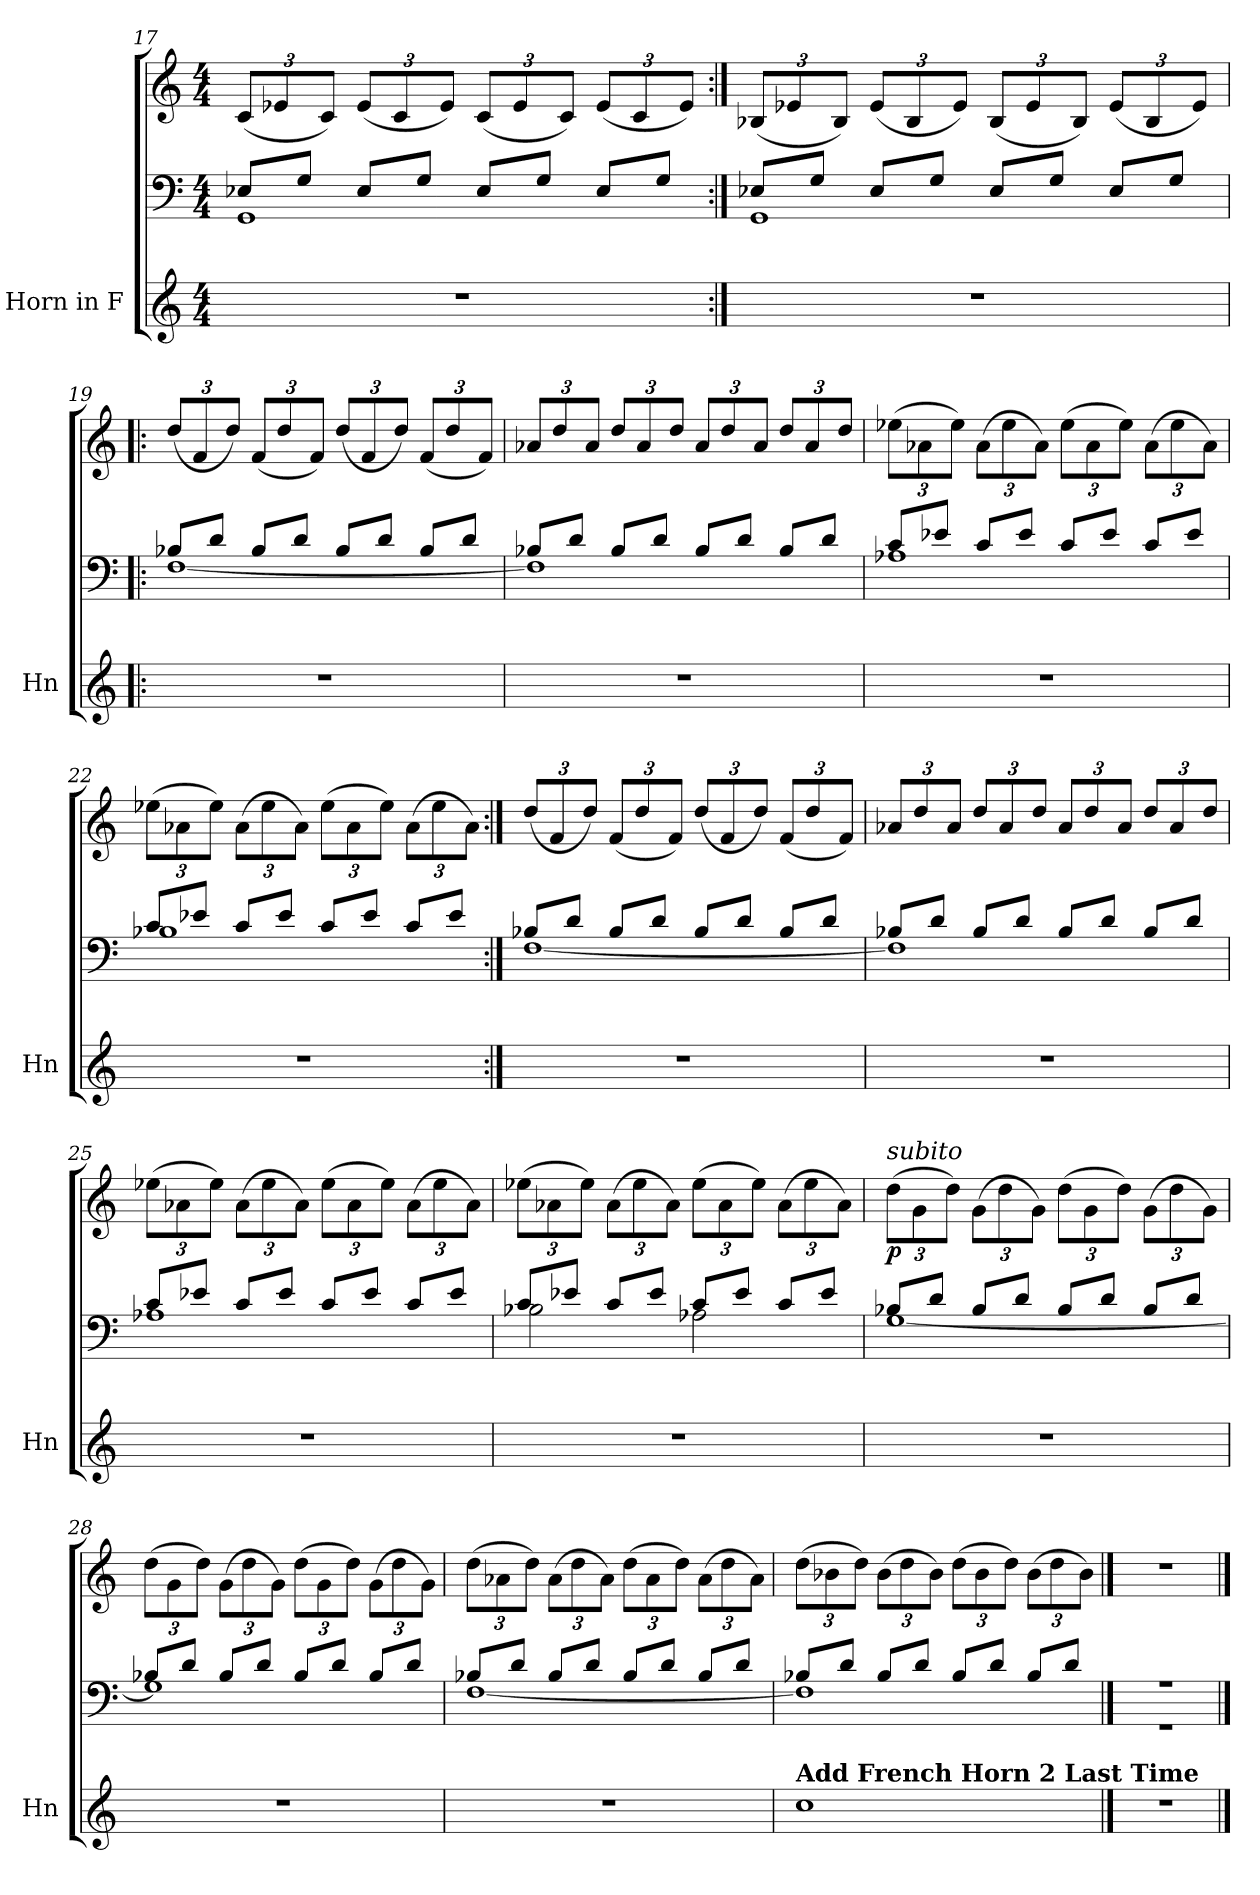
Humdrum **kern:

**kern	**kern	**kern	**dynam
*part2	*part1	*part1	*part1
*staff3	*staff2	*staff1	*staff1/2
*I"Horn in F	*	*	*
*I'Hn	*	*	*
*clefG2	*clefF4	*clefG2	*
*ITrd4c7	*	*	*
*k[b-]	*k[]	*k[]	*
*M4/4	*M4/4	*M4/4	*
=17	=17	=17	=17
*	*^	*	*
*	*	*	*Xbrackettup	*
1r	8E-X/L	1GG	(12c/L	.
.	.	.	12e-X/	.
.	8G/J	.	.	.
.	.	.	12c/J)	.
.	8E-/L	.	(12e-/L	.
.	.	.	12c/	.
.	8G/J	.	.	.
.	.	.	12e-/J)	.
.	8E-/L	.	(12c/L	.
.	.	.	12e-/	.
.	8G/J	.	.	.
.	.	.	12c/J)	.
.	8E-/L	.	(12e-/L	.
.	.	.	12c/	.
.	8G/J	.	.	.
.	.	.	12e-/J)	.
=18:|!	=18:|!	=18:|!	=18:|!	=18:|!
1r	8E-X/L	1GG	(12B-X/L	.
.	.	.	12e-X/	.
.	8G/J	.	.	.
.	.	.	12B-/J)	.
.	8E-/L	.	(12e-/L	.
.	.	.	12B-/	.
.	8G/J	.	.	.
.	.	.	12e-/J)	.
.	8E-/L	.	(12B-/L	.
.	.	.	12e-/	.
.	8G/J	.	.	.
.	.	.	12B-/J)	.
.	8E-/L	.	(12e-/L	.
.	.	.	12B-/	.
.	8G/J	.	.	.
.	.	.	12e-/J)	.
!!LO:LB:g=z
=19!|:	=19!|:	=19!|:	=19!|:	=19!|:
1r	8B-X/L	[1F	(12dd/L	.
.	.	.	12f/	.
.	8d/J	.	.	.
.	.	.	12dd/J)	.
.	8B-/L	.	(12f/L	.
.	.	.	12dd/	.
.	8d/J	.	.	.
.	.	.	12f/J)	.
.	8B-/L	.	(12dd/L	.
.	.	.	12f/	.
.	8d/J	.	.	.
.	.	.	12dd/J)	.
.	8B-/L	.	(12f/L	.
.	.	.	12dd/	.
.	8d/J	.	.	.
.	.	.	12f/J)	.
=20	=20	=20	=20	=20
1r	8B-X/L	1F]	12a-X/L	.
.	.	.	12dd/	.
.	8d/J	.	.	.
.	.	.	12a-/J	.
.	8B-/L	.	12dd/L	.
.	.	.	12a-/	.
.	8d/J	.	.	.
.	.	.	12dd/J	.
.	8B-/L	.	12a-/L	.
.	.	.	12dd/	.
.	8d/J	.	.	.
.	.	.	12a-/J	.
.	8B-/L	.	12dd/L	.
.	.	.	12a-/	.
.	8d/J	.	.	.
.	.	.	12dd/J	.
=21	=21	=21	=21	=21
1r	8c/L	1A-X	(12ee-X\L	.
.	.	.	12a-X\	.
.	8e-X/J	.	.	.
.	.	.	12ee-\J)	.
.	8c/L	.	(12a-\L	.
.	.	.	12ee-\	.
.	8e-/J	.	.	.
.	.	.	12a-\J)	.
.	8c/L	.	(12ee-\L	.
.	.	.	12a-\	.
.	8e-/J	.	.	.
.	.	.	12ee-\J)	.
.	8c/L	.	(12a-\L	.
.	.	.	12ee-\	.
.	8e-/J	.	.	.
.	.	.	12a-\J)	.
!!LO:LB:g=z
=22	=22	=22	=22	=22
1r	8c/L	1B-X	(12ee-X\L	.
.	.	.	12a-X\	.
.	8e-X/J	.	.	.
.	.	.	12ee-\J)	.
.	8c/L	.	(12a-\L	.
.	.	.	12ee-\	.
.	8e-/J	.	.	.
.	.	.	12a-\J)	.
.	8c/L	.	(12ee-\L	.
.	.	.	12a-\	.
.	8e-/J	.	.	.
.	.	.	12ee-\J)	.
.	8c/L	.	(12a-\L	.
.	.	.	12ee-\	.
.	8e-/J	.	.	.
.	.	.	12a-\J)	.
=23:|!	=23:|!	=23:|!	=23:|!	=23:|!
1r	8B-X/L	[1F	(12dd/L	.
.	.	.	12f/	.
.	8d/J	.	.	.
.	.	.	12dd/J)	.
.	8B-/L	.	(12f/L	.
.	.	.	12dd/	.
.	8d/J	.	.	.
.	.	.	12f/J)	.
.	8B-/L	.	(12dd/L	.
.	.	.	12f/	.
.	8d/J	.	.	.
.	.	.	12dd/J)	.
.	8B-/L	.	(12f/L	.
.	.	.	12dd/	.
.	8d/J	.	.	.
.	.	.	12f/J)	.
=24	=24	=24	=24	=24
1r	8B-X/L	1F]	12a-X/L	.
.	.	.	12dd/	.
.	8d/J	.	.	.
.	.	.	12a-/J	.
.	8B-/L	.	12dd/L	.
.	.	.	12a-/	.
.	8d/J	.	.	.
.	.	.	12dd/J	.
.	8B-/L	.	12a-/L	.
.	.	.	12dd/	.
.	8d/J	.	.	.
.	.	.	12a-/J	.
.	8B-/L	.	12dd/L	.
.	.	.	12a-/	.
.	8d/J	.	.	.
.	.	.	12dd/J	.
!!LO:LB:g=z
=25	=25	=25	=25	=25
1r	8c/L	1A-X	(12ee-X\L	.
.	.	.	12a-X\	.
.	8e-X/J	.	.	.
.	.	.	12ee-\J)	.
.	8c/L	.	(12a-\L	.
.	.	.	12ee-\	.
.	8e-/J	.	.	.
.	.	.	12a-\J)	.
.	8c/L	.	(12ee-\L	.
.	.	.	12a-\	.
.	8e-/J	.	.	.
.	.	.	12ee-\J)	.
.	8c/L	.	(12a-\L	.
.	.	.	12ee-\	.
.	8e-/J	.	.	.
.	.	.	12a-\J)	.
=26	=26	=26	=26	=26
1r	8c/L	2B-X\	(12ee-X\L	.
.	.	.	12a-X\	.
.	8e-X/J	.	.	.
.	.	.	12ee-\J)	.
.	8c/L	.	(12a-\L	.
.	.	.	12ee-\	.
.	8e-/J	.	.	.
.	.	.	12a-\J)	.
.	8c/L	2A-X\	(12ee-\L	.
.	.	.	12a-\	.
.	8e-/J	.	.	.
.	.	.	12ee-\J)	.
.	8c/L	.	(12a-\L	.
.	.	.	12ee-\	.
.	8e-/J	.	.	.
.	.	.	12a-\J)	.
=27	=27	=27	=27	=27
!	!	!	!LO:TX:a:i:t=subito	!
!	!	!	!	!LO:DY:b
1r	8B-X/L	[1G	(12dd\L	p
.	.	.	12g\	.
.	8d/J	.	.	.
.	.	.	12dd\J)	.
.	8B-/L	.	(12g\L	.
.	.	.	12dd\	.
.	8d/J	.	.	.
.	.	.	12g\J)	.
.	8B-/L	.	(12dd\L	.
.	.	.	12g\	.
.	8d/J	.	.	.
.	.	.	12dd\J)	.
.	8B-/L	.	(12g\L	.
.	.	.	12dd\	.
.	8d/J	.	.	.
.	.	.	12g\J)	.
!!LO:LB:g=z
=28	=28	=28	=28	=28
1r	8B-X/L	1G]	(12dd\L	.
.	.	.	12g\	.
.	8d/J	.	.	.
.	.	.	12dd\J)	.
.	8B-/L	.	(12g\L	.
.	.	.	12dd\	.
.	8d/J	.	.	.
.	.	.	12g\J)	.
.	8B-/L	.	(12dd\L	.
.	.	.	12g\	.
.	8d/J	.	.	.
.	.	.	12dd\J)	.
.	8B-/L	.	(12g\L	.
.	.	.	12dd\	.
.	8d/J	.	.	.
.	.	.	12g\J)	.
=29	=29	=29	=29	=29
1r	8B-X/L	[1F	(12dd\L	.
.	.	.	12a-X\	.
.	8d/J	.	.	.
.	.	.	12dd\J)	.
.	8B-/L	.	(12a-\L	.
.	.	.	12dd\	.
.	8d/J	.	.	.
.	.	.	12a-\J)	.
.	8B-/L	.	(12dd\L	.
.	.	.	12a-\	.
.	8d/J	.	.	.
.	.	.	12dd\J)	.
.	8B-/L	.	(12a-\L	.
.	.	.	12dd\	.
.	8d/J	.	.	.
.	.	.	12a-\J)	.
=30	=30	=30	=30	=30
!LO:TX:a:B:t=Add French Horn 2 Last Time	!	!	!	!
1f	8B-X/L	1F]	(12dd\L	.
.	.	.	12b-X\	.
.	8d/J	.	.	.
.	.	.	12dd\J)	.
.	8B-/L	.	(12b-\L	.
.	.	.	12dd\	.
.	8d/J	.	.	.
.	.	.	12b-\J)	.
.	8B-/L	.	(12dd\L	.
.	.	.	12b-\	.
.	8d/J	.	.	.
.	.	.	12dd\J)	.
.	8B-/L	.	(12b-\L	.
.	.	.	12dd\	.
.	8d/J	.	.	.
.	.	.	12b-\J)	.
!!LO:PB:g=z
==31	==31	==31	==31	==31
1r	1r	1r	1r	.
*	*v	*v	*	*
==	==	==	==
*-	*-	*-	*-
